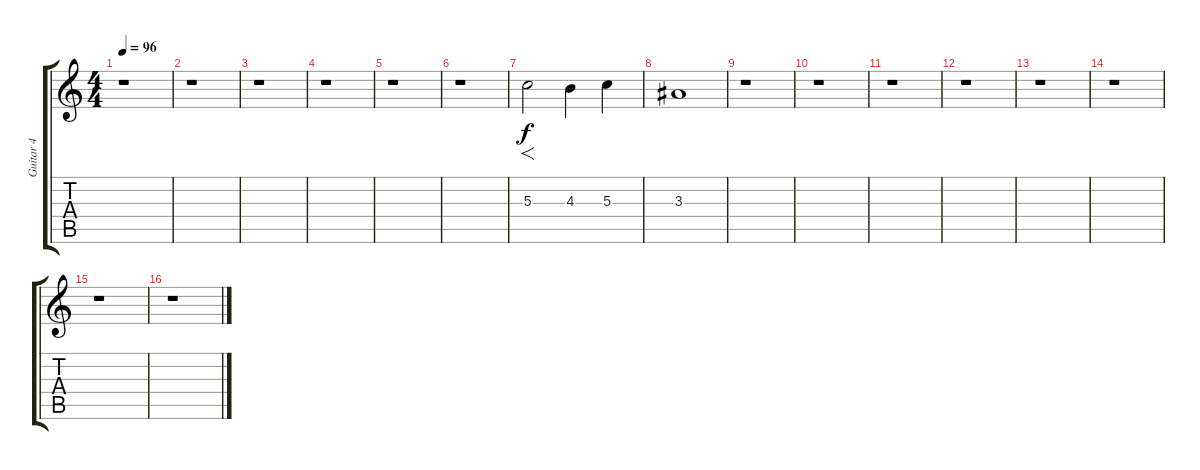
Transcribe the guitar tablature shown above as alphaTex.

\track ("Guitar 4" "Guitar 4") {instrument overdrivenguitar}
\staff {score tabs}
\tuning (E4 B3 G3 D3 A2 E2) {hide}
\ts (4 4)
\tempo 96
\clef g2
\ks c
r.1{dy f instrument overdrivenguitar} |
r.1 |
r.1 |
r.1 |
r.1 |
r.1 |
5.3.2{f} 4.3.4 5.3.4 |
3.3.1 |
r.1 |
r.1 |
r.1 |
r.1 |
r.1 |
r.1 |
r.1 |
r.1
